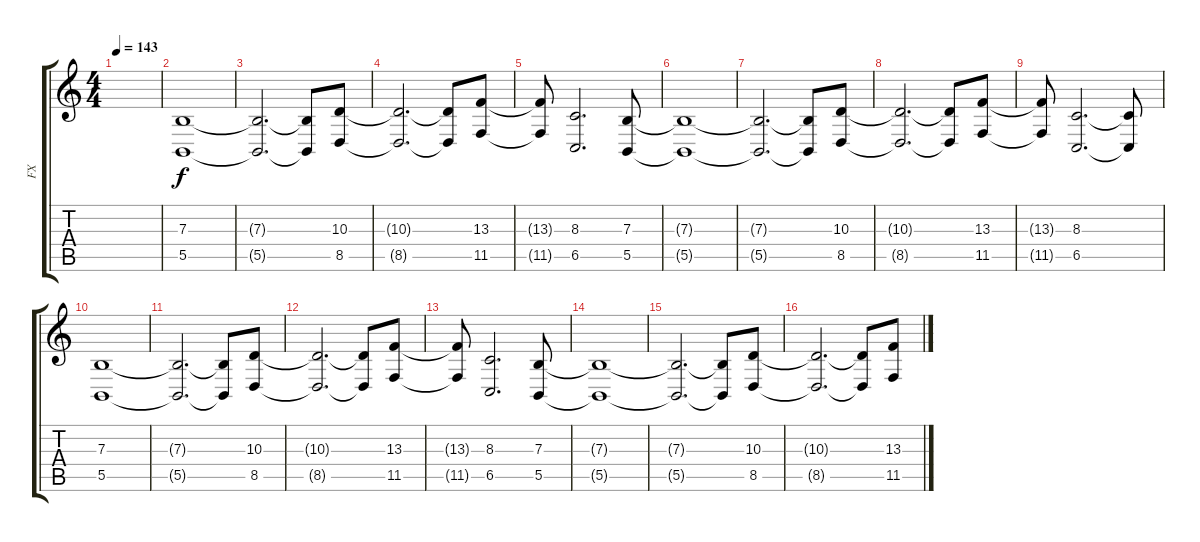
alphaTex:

\track ("FX" "FX") {instrument acousticgrandpiano}
\staff {score tabs}
\tuning (Db4 Ab3 E3 B2 Gb2 B1) {hide}
\ts (4 4)
\tempo 143
\clef g2
\ks c
|
(7.3 5.5).1 |
(7.3{t} 5.5{t}).2{d} (7.3{t} 5.5{t}).8 (10.3 8.5).8 |
(10.3{t} 8.5{t}).2{d} (10.3{t} 8.5{t}).8 (13.3 11.5).8 |
(13.3{t} 11.5{t}).8 (8.3 6.5).2{d} (7.3 5.5).8 |
(7.3{t} 5.5{t}).1 |
(7.3{t} 5.5{t}).2{d} (7.3{t} 5.5{t}).8 (10.3 8.5).8 |
(10.3{t} 8.5{t}).2{d} (10.3{t} 8.5{t}).8 (13.3 11.5).8 |
(13.3{t} 11.5{t}).8 (8.3 6.5).2{d} (8.3{t} 6.5{t}).8 |
(7.3 5.5).1 |
(7.3{t} 5.5{t}).2{d} (7.3{t} 5.5{t}).8 (10.3 8.5).8 |
(10.3{t} 8.5{t}).2{d} (10.3{t} 8.5{t}).8 (13.3 11.5).8 |
(13.3{t} 11.5{t}).8 (8.3 6.5).2{d} (7.3 5.5).8 |
(7.3{t} 5.5{t}).1 |
(7.3{t} 5.5{t}).2{d} (7.3{t} 5.5{t}).8 (10.3 8.5).8 |
(10.3{t} 8.5{t}).2{d} (10.3{t} 8.5{t}).8 (13.3 11.5).8
